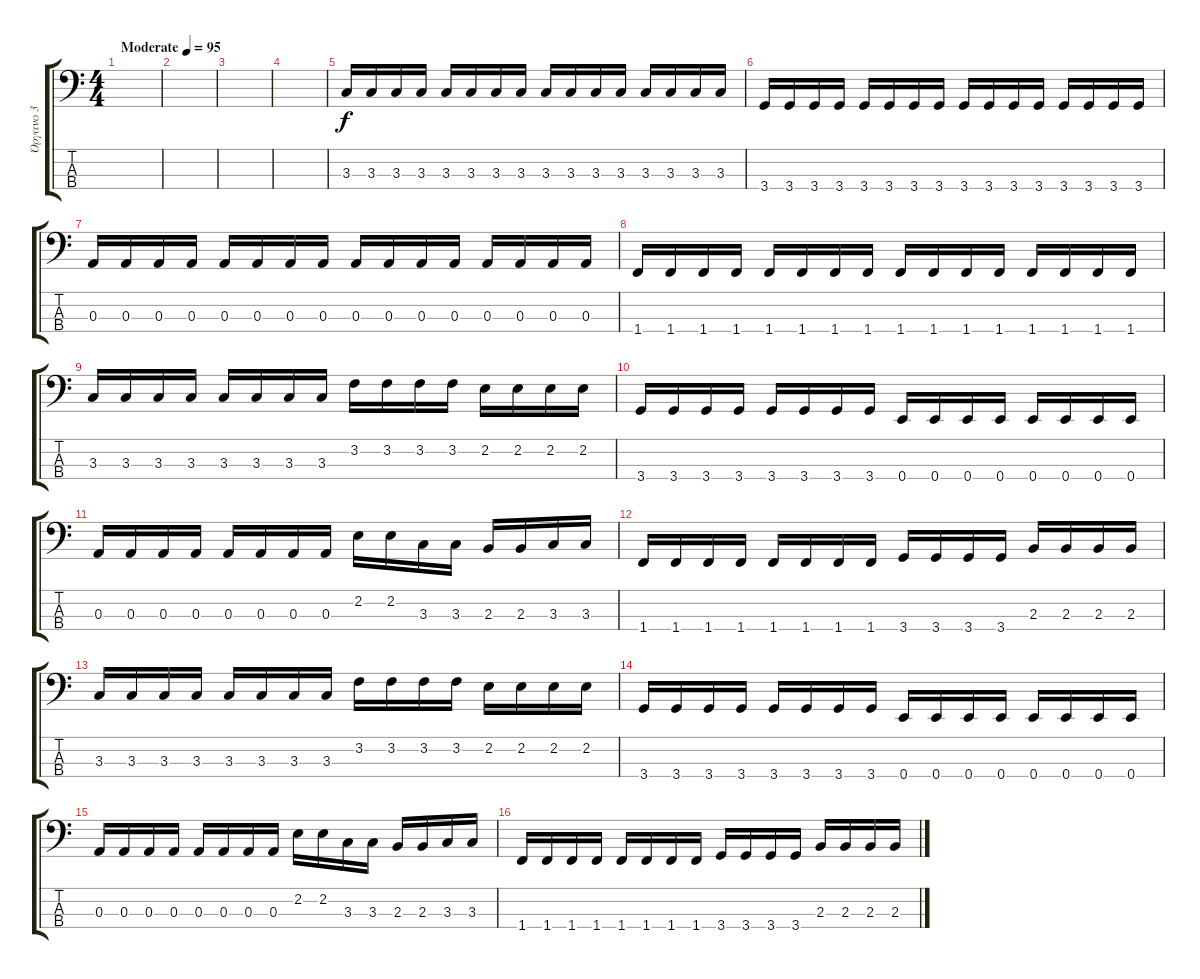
\track ("Όργανο 3" "Όργανο 3") {instrument electricbassfinger}
\staff {score tabs}
\tuning (G2 D2 A1 E1) {hide}
\ts (4 4)
\tempo (95 "Moderate")
\clef f4
\ks c
|
|
|
|
3.3.16 3.3.16 3.3.16 3.3.16 3.3.16 3.3.16 3.3.16 3.3.16 3.3.16 3.3.16 3.3.16 3.3.16 3.3.16 3.3.16 3.3.16 3.3.16 |
3.4.16 3.4.16 3.4.16 3.4.16 3.4.16 3.4.16 3.4.16 3.4.16 3.4.16 3.4.16 3.4.16 3.4.16 3.4.16 3.4.16 3.4.16 3.4.16 |
0.3.16 0.3.16 0.3.16 0.3.16 0.3.16 0.3.16 0.3.16 0.3.16 0.3.16 0.3.16 0.3.16 0.3.16 0.3.16 0.3.16 0.3.16 0.3.16 |
1.4.16 1.4.16 1.4.16 1.4.16 1.4.16 1.4.16 1.4.16 1.4.16 1.4.16 1.4.16 1.4.16 1.4.16 1.4.16 1.4.16 1.4.16 1.4.16 |
3.3.16{instrument electricbassfinger} 3.3.16 3.3.16 3.3.16 3.3.16 3.3.16 3.3.16 3.3.16 3.2.16 3.2.16 3.2.16 3.2.16 2.2.16 2.2.16 2.2.16 2.2.16 |
3.4.16 3.4.16 3.4.16 3.4.16 3.4.16 3.4.16 3.4.16 3.4.16 0.4.16 0.4.16 0.4.16 0.4.16 0.4.16 0.4.16 0.4.16 0.4.16 |
0.3.16 0.3.16 0.3.16 0.3.16 0.3.16 0.3.16 0.3.16 0.3.16 2.2.16 2.2.16 3.3.16 3.3.16 2.3.16 2.3.16 3.3.16 3.3.16 |
1.4.16 1.4.16 1.4.16 1.4.16 1.4.16 1.4.16 1.4.16 1.4.16 3.4.16 3.4.16 3.4.16 3.4.16 2.3.16 2.3.16 2.3.16 2.3.16 |
3.3.16 3.3.16 3.3.16 3.3.16 3.3.16 3.3.16 3.3.16 3.3.16 3.2.16 3.2.16 3.2.16 3.2.16 2.2.16 2.2.16 2.2.16 2.2.16 |
3.4.16 3.4.16 3.4.16 3.4.16 3.4.16 3.4.16 3.4.16 3.4.16 0.4.16 0.4.16 0.4.16 0.4.16 0.4.16 0.4.16 0.4.16 0.4.16 |
0.3.16 0.3.16 0.3.16 0.3.16 0.3.16 0.3.16 0.3.16 0.3.16 2.2.16 2.2.16 3.3.16 3.3.16 2.3.16 2.3.16 3.3.16 3.3.16 |
1.4.16 1.4.16 1.4.16 1.4.16 1.4.16 1.4.16 1.4.16 1.4.16 3.4.16 3.4.16 3.4.16 3.4.16 2.3.16 2.3.16 2.3.16 2.3.16
